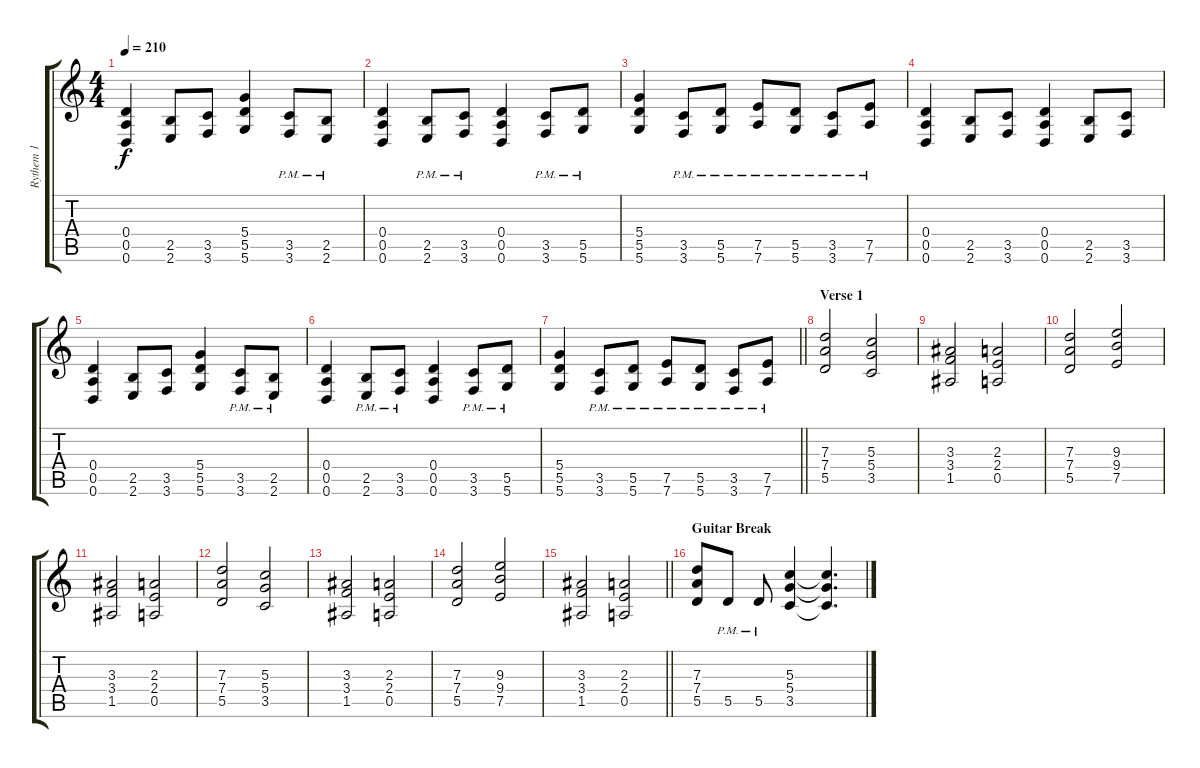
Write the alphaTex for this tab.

\track ("Rythem 1" "Rythem 1") {instrument distortionguitar}
\staff {score tabs}
\tuning (E4 B3 G3 D3 A2 D2) {hide}
\ts (4 4)
\tempo 210
\clef g2
\ks c
(0.4 0.5 0.6).4{dy f} (2.5 2.6).8 (3.5 3.6).8 (5.4 5.5 5.6).4 (3.5{pm} 3.6{pm}).8 (2.5{pm} 2.6{pm}).8 |
(0.4 0.5 0.6).4 (2.5{pm} 2.6{pm}).8 (3.5{pm} 3.6{pm}).8 (0.4 0.5 0.6).4 (3.5{pm} 3.6{pm}).8 (5.5{pm} 5.6{pm}).8 |
(5.4 5.5 5.6).4 (3.5{pm} 3.6{pm}).8 (5.5{pm} 5.6{pm}).8 (7.5{pm} 7.6{pm}).8 (5.5{pm} 5.6{pm}).8 (3.5{pm} 3.6{pm}).8 (7.5{pm} 7.6{pm}).8 |
(0.4 0.5 0.6).4 (2.5 2.6).8 (3.5 3.6).8 (0.4 0.5 0.6).4 (2.5 2.6).8 (3.5 3.6).8 |
(0.4 0.5 0.6).4 (2.5 2.6).8 (3.5 3.6).8 (5.4 5.5 5.6).4 (3.5{pm} 3.6{pm}).8 (2.5{pm} 2.6{pm}).8 |
(0.4 0.5 0.6).4 (2.5{pm} 2.6{pm}).8 (3.5{pm} 3.6{pm}).8 (0.4 0.5 0.6).4 (3.5{pm} 3.6{pm}).8 (5.5{pm} 5.6{pm}).8 |
\barLineRight lightlight
(5.4 5.5 5.6).4 (3.5{pm} 3.6{pm}).8 (5.5{pm} 5.6{pm}).8 (7.5{pm} 7.6{pm}).8 (5.5{pm} 5.6{pm}).8 (3.5{pm} 3.6{pm}).8 (7.5{pm} 7.6{pm}).8 |
\section ("" "Verse 1")
(7.3 7.4 5.5).2 (5.3 5.4 3.5).2 |
(3.3 3.4 1.5).2 (2.3 2.4 0.5).2 |
(7.3 7.4 5.5).2 (9.3 9.4 7.5).2 |
(3.3 3.4 1.5).2 (2.3 2.4 0.5).2 |
(7.3 7.4 5.5).2 (5.3 5.4 3.5).2 |
(3.3 3.4 1.5).2 (2.3 2.4 0.5).2 |
(7.3 7.4 5.5).2 (9.3 9.4 7.5).2 |
\barLineRight lightlight
(3.3 3.4 1.5).2 (2.3 2.4 0.5).2 |
\section ("" "Guitar Break")
(7.3 7.4 5.5).8 5.5{pm}.8 5.5{pm}.8 (5.3 5.4 3.5).4 (5.3{t} 5.4{t} 3.5{t}).4{d}
